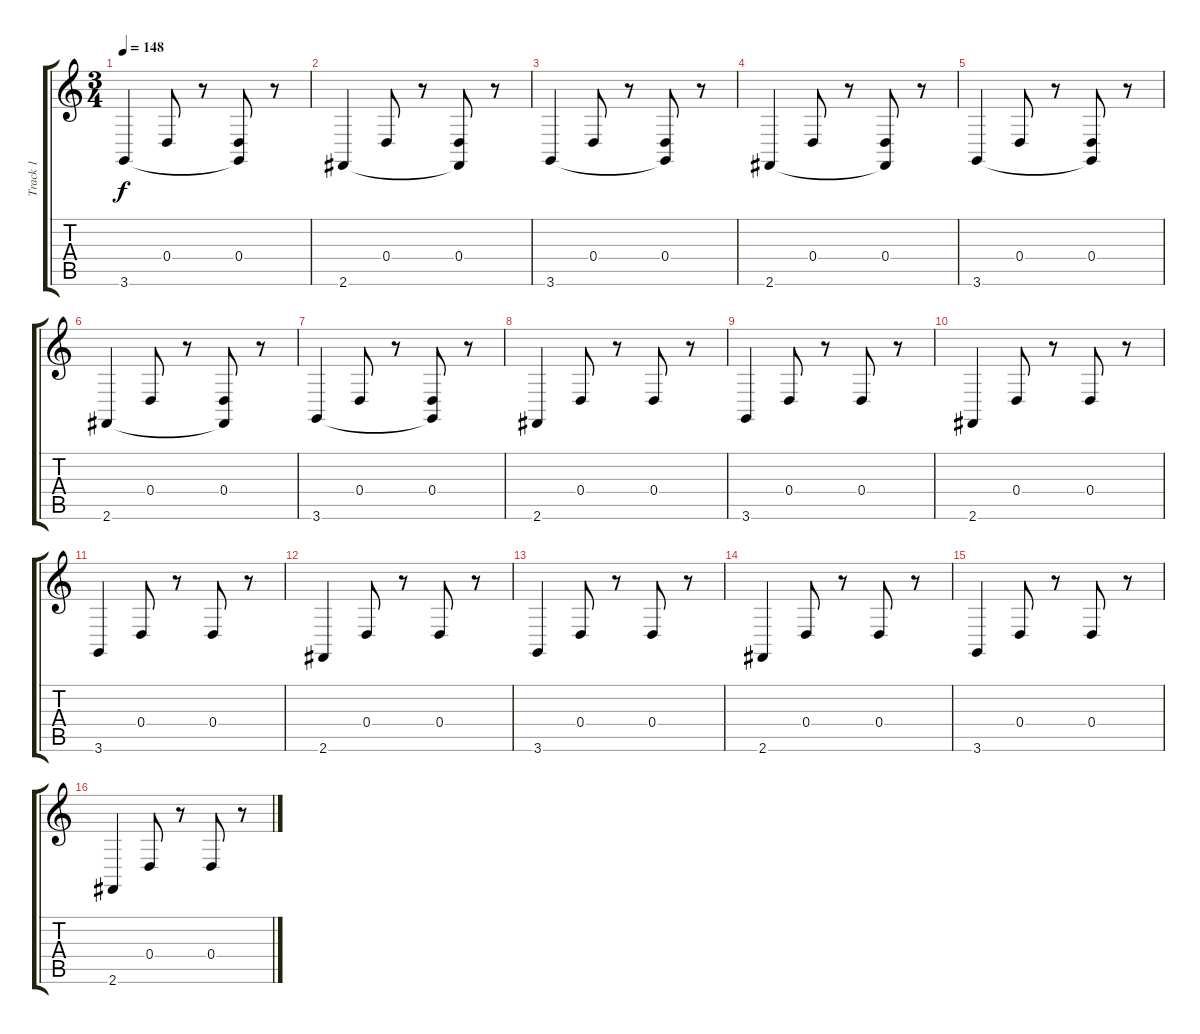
\track ("Track 1" "Track 1") {instrument pizzicatostrings}
\staff {score tabs}
\tuning (E4 B3 G3 D3 A2 E2) {hide}
\ts (3 4)
\tempo 148
\clef g2
\ks c
3.6.4{dy f instrument pizzicatostrings} 0.4.8 r.8 (0.4 3.6{t}).8 r.8 |
2.6.4 0.4.8 r.8 (0.4 2.6{t}).8 r.8 |
3.6.4 0.4.8 r.8 (0.4 3.6{t}).8 r.8 |
2.6.4 0.4.8 r.8 (0.4 2.6{t}).8 r.8 |
3.6.4 0.4.8 r.8 (0.4 3.6{t}).8 r.8 |
2.6.4 0.4.8 r.8 (0.4 2.6{t}).8 r.8 |
3.6.4 0.4.8 r.8 (0.4 3.6{t}).8 r.8 |
2.6.4 0.4.8 r.8 0.4.8 r.8 |
3.6.4 0.4.8 r.8 0.4.8 r.8 |
2.6.4 0.4.8 r.8 0.4.8 r.8 |
3.6.4 0.4.8 r.8 0.4.8 r.8 |
2.6.4 0.4.8 r.8 0.4.8 r.8 |
3.6.4 0.4.8 r.8 0.4.8 r.8 |
2.6.4 0.4.8 r.8 0.4.8 r.8 |
3.6.4 0.4.8 r.8 0.4.8 r.8 |
2.6.4 0.4.8 r.8 0.4.8 r.8
